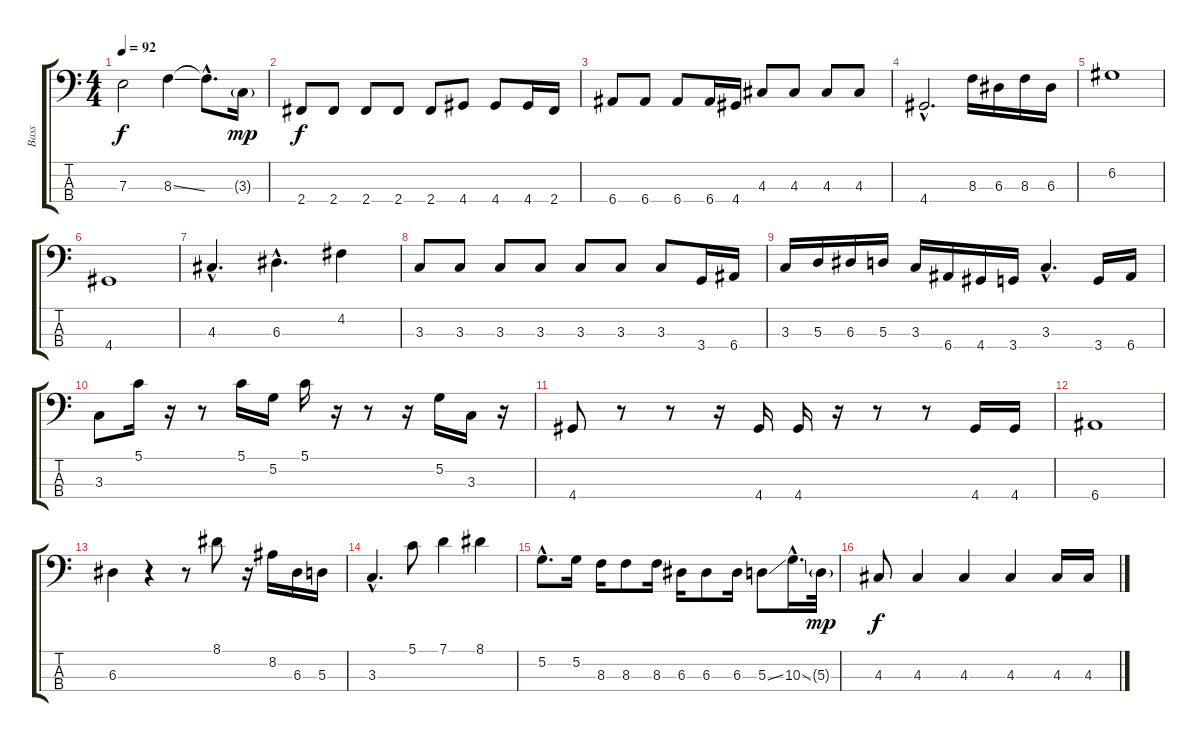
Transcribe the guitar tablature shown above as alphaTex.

\track ("Bass" "Bass") {instrument electricbassfinger}
\staff {score tabs}
\tuning (G2 D2 A1 E1) {hide}
\ts (4 4)
\tempo 92
\clef f4
\ks c
7.3.2{dy f} 8.3{ss}.4 8.3{hac t}.8{d} 3.3{g}.16{dy mp} |
2.4.8{dy f} 2.4.8 2.4.8 2.4.8 2.4.8 4.4.8 4.4.8 4.4.16 2.4.16 |
6.4.8 6.4.8 6.4.8 6.4.16 4.4.16 4.3.8 4.3.8 4.3.8 4.3.8 |
4.4{hac}.2{d} 8.3.16 6.3.16 8.3.16 6.3.16 |
6.2.1 |
4.4.1 |
4.3{hac}.4{d} 6.3{hac}.4{d} 4.2.4 |
3.3.8 3.3.8 3.3.8 3.3.8 3.3.8 3.3.8 3.3.8 3.4.16 6.4.16 |
3.3.16 5.3.16 6.3.16 5.3.16 3.3.16 6.4.16 4.4.16 3.4.16 3.3{hac}.4{d} 3.4.16 6.4.16 |
3.3.8 5.1.16 r.16 r.8 5.1.16 5.2.16 5.1.16 r.16 r.8 r.16 5.2.16 3.3.16 r.16 |
4.4.8 r.8 r.8 r.16 4.4.16 4.4.16 r.16 r.8 r.8 4.4.16 4.4.16 |
6.4.1 |
6.3.4 r.4 r.8 8.1.8 r.16 8.2.16 6.3.16 5.3.16 |
3.3{hac}.4{d} 5.1.8 7.1.4 8.1.4 |
5.2{hac}.8{d} 5.2.16 8.3.16 8.3.8 8.3.16 6.3.16 6.3.8 6.3.16 5.3{ss}.8 10.3{ss hac}.16{d} 5.3{g}.32{dy mp} |
4.3.8{dy f} 4.3.4 4.3.4 4.3.4 4.3.16 4.3.16
